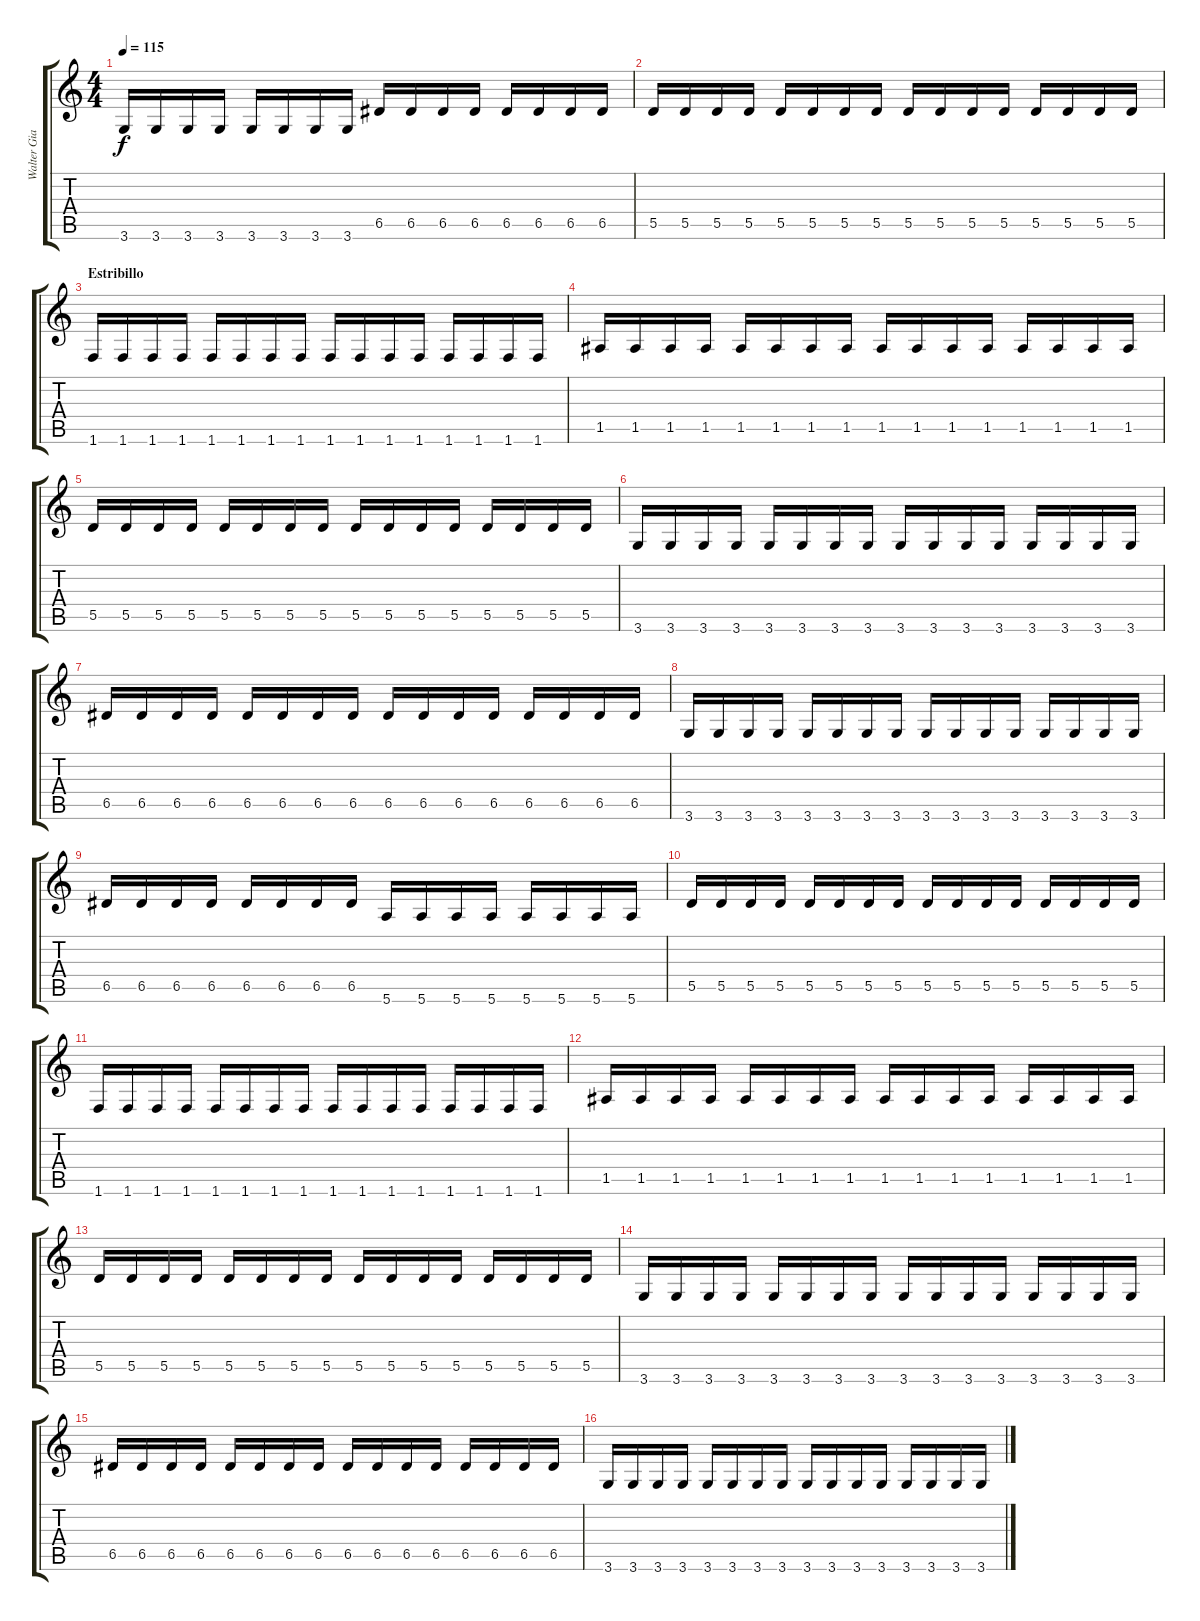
\track ("Walter Giardino" "Walter Gia") {instrument overdrivenguitar}
\staff {score tabs}
\tuning (E4 B3 G3 D3 A2 E2) {hide}
\ts (4 4)
\tempo 115
\clef g2
\ks c
3.6.16{dy f} 3.6.16 3.6.16 3.6.16 3.6.16 3.6.16 3.6.16 3.6.16 6.5.16 6.5.16 6.5.16 6.5.16 6.5.16 6.5.16 6.5.16 6.5.16 |
5.5.16 5.5.16 5.5.16 5.5.16 5.5.16 5.5.16 5.5.16 5.5.16 5.5.16 5.5.16 5.5.16 5.5.16 5.5.16 5.5.16 5.5.16 5.5.16 |
\section ("" "Estribillo")
1.6.16 1.6.16 1.6.16 1.6.16 1.6.16 1.6.16 1.6.16 1.6.16 1.6.16 1.6.16 1.6.16 1.6.16 1.6.16 1.6.16 1.6.16 1.6.16 |
1.5.16 1.5.16 1.5.16 1.5.16 1.5.16 1.5.16 1.5.16 1.5.16 1.5.16 1.5.16 1.5.16 1.5.16 1.5.16 1.5.16 1.5.16 1.5.16 |
5.5.16 5.5.16 5.5.16 5.5.16 5.5.16 5.5.16 5.5.16 5.5.16 5.5.16 5.5.16 5.5.16 5.5.16 5.5.16 5.5.16 5.5.16 5.5.16 |
3.6.16 3.6.16 3.6.16 3.6.16 3.6.16 3.6.16 3.6.16 3.6.16 3.6.16 3.6.16 3.6.16 3.6.16 3.6.16 3.6.16 3.6.16 3.6.16 |
6.5.16 6.5.16 6.5.16 6.5.16 6.5.16 6.5.16 6.5.16 6.5.16 6.5.16 6.5.16 6.5.16 6.5.16 6.5.16 6.5.16 6.5.16 6.5.16 |
3.6.16 3.6.16 3.6.16 3.6.16 3.6.16 3.6.16 3.6.16 3.6.16 3.6.16 3.6.16 3.6.16 3.6.16 3.6.16 3.6.16 3.6.16 3.6.16 |
6.5.16 6.5.16 6.5.16 6.5.16 6.5.16 6.5.16 6.5.16 6.5.16 5.6.16 5.6.16 5.6.16 5.6.16 5.6.16 5.6.16 5.6.16 5.6.16 |
5.5.16 5.5.16 5.5.16 5.5.16 5.5.16 5.5.16 5.5.16 5.5.16 5.5.16 5.5.16 5.5.16 5.5.16 5.5.16 5.5.16 5.5.16 5.5.16 |
1.6.16 1.6.16 1.6.16 1.6.16 1.6.16 1.6.16 1.6.16 1.6.16 1.6.16 1.6.16 1.6.16 1.6.16 1.6.16 1.6.16 1.6.16 1.6.16 |
1.5.16 1.5.16 1.5.16 1.5.16 1.5.16 1.5.16 1.5.16 1.5.16 1.5.16 1.5.16 1.5.16 1.5.16 1.5.16 1.5.16 1.5.16 1.5.16 |
5.5.16 5.5.16 5.5.16 5.5.16 5.5.16 5.5.16 5.5.16 5.5.16 5.5.16 5.5.16 5.5.16 5.5.16 5.5.16 5.5.16 5.5.16 5.5.16 |
3.6.16 3.6.16 3.6.16 3.6.16 3.6.16 3.6.16 3.6.16 3.6.16 3.6.16 3.6.16 3.6.16 3.6.16 3.6.16 3.6.16 3.6.16 3.6.16 |
6.5.16 6.5.16 6.5.16 6.5.16 6.5.16 6.5.16 6.5.16 6.5.16 6.5.16 6.5.16 6.5.16 6.5.16 6.5.16 6.5.16 6.5.16 6.5.16 |
3.6.16 3.6.16 3.6.16 3.6.16 3.6.16 3.6.16 3.6.16 3.6.16 3.6.16 3.6.16 3.6.16 3.6.16 3.6.16 3.6.16 3.6.16 3.6.16
